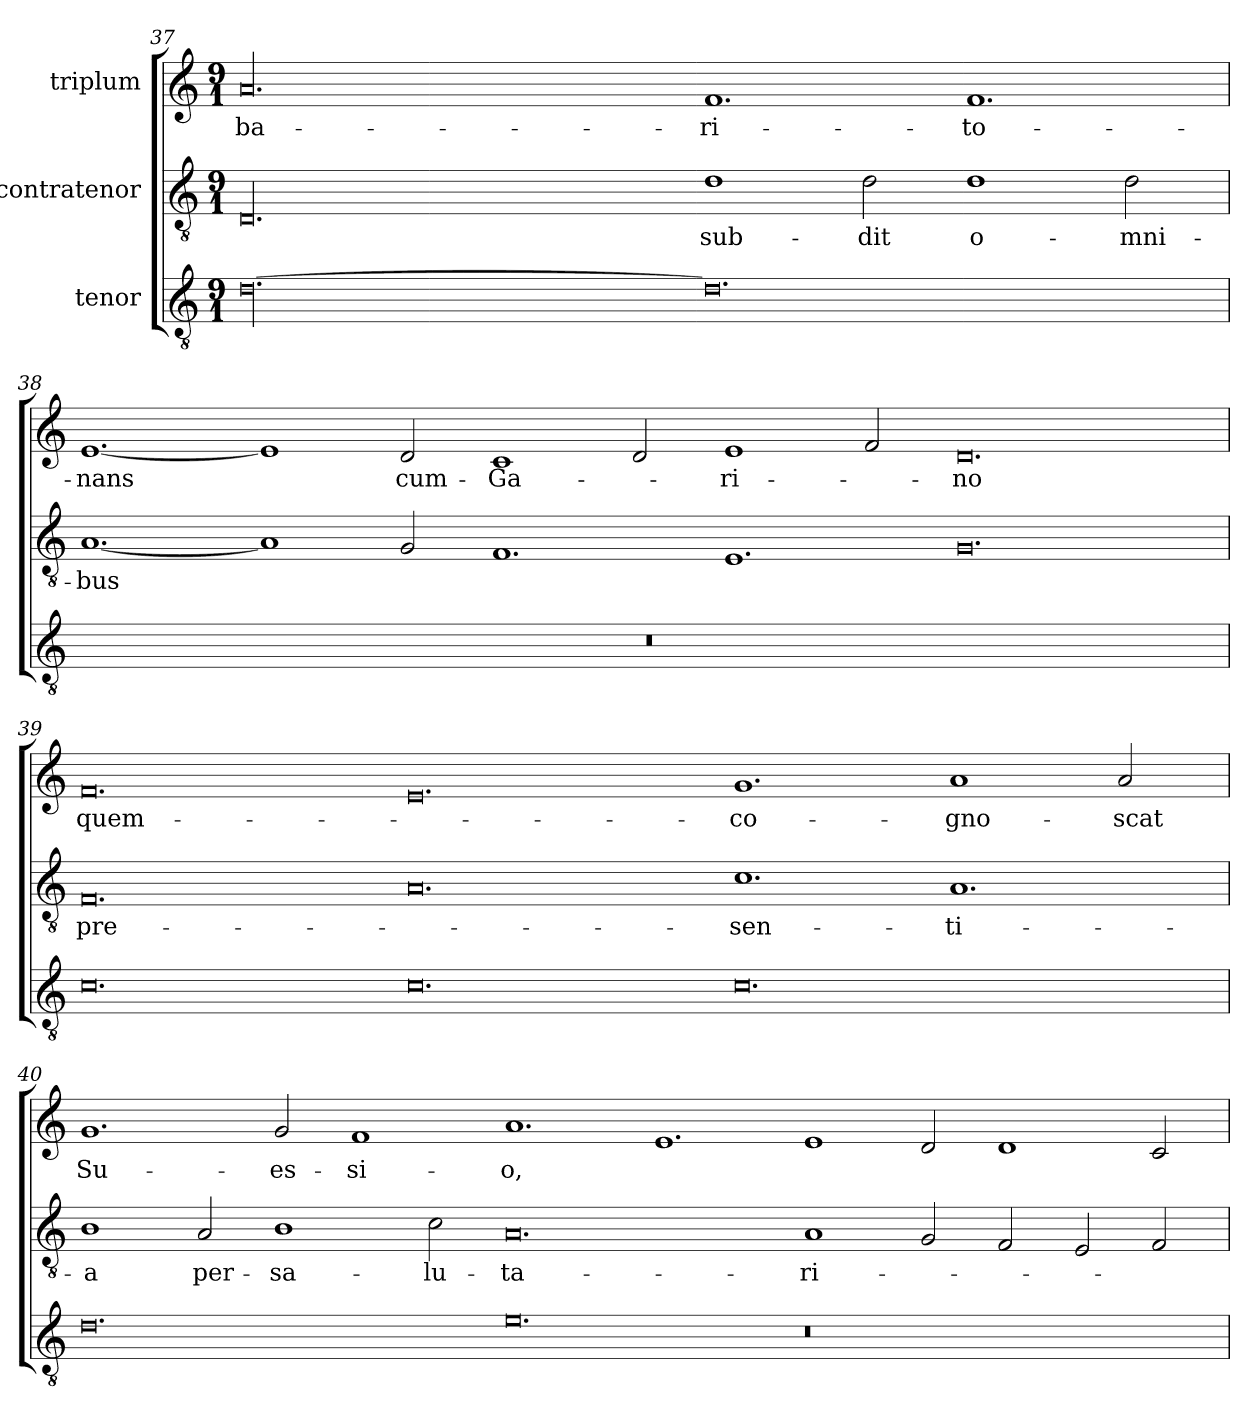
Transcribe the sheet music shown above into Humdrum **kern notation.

**kern	**kern	**text	**kern	**text
*part3	*part2	*part2	*part1	*part1
*staff3	*staff2	*staff2	*staff1	*staff1
*I"tenor	*I"contratenor	*	*I"triplum	*
*clefGv2	*clefGv2	*	*clefG2	*
*k[]	*k[]	*	*k[]	*
*C:	*C:	*	*C:	*
*M9/1	*M9/1	*	*M9/1	*
=37	=37	=37	=37	=37
[00.d\	00.D/	.	00.a/	ba-
0.d\]	1d\	sub-	1.f/	-ri-
.	2d\	-dit	.	.
.	1d\	o-	1.f/	-to-
.	2d\	-mni-	.	.
=38	=38	=38	=38	=38
1%9r	[1.A/	-bus	[1.e/	-nans
.	1A/]	.	1e/]	.
.	2G/	.	2d/	cum-
.	1.F/	.	1c/	Ga-
.	.	.	2d/	.
.	1.E/	.	1e/	-ri-
.	.	.	2f/	.
.	0.G/	.	0.d/	-no
=39	=39	=39	=39	=39
0.c\	0.F/	pre-	0.f/	quem-
0.c\	0.A/	.	0.e/	.
0.c\	1.c\	-sen-	1.g/	co-
.	1.A/	-ti-	1a/	-gno-
.	.	.	2a/	-scat
=40	=40	=40	=40	=40
0.d\	1B\	-a	1.g/	Su-
.	2A/	per-	.	.
.	1B\	sa-	2g/	-es-
.	.	.	1f/	-si-
.	2c\	-lu-	.	.
0.e\	0.A/	-ta-	1.a/	-o,
.	.	.	1.e/	.
0.r	1A/	-ri-	1e/	.
.	2G/	.	2d/	.
.	2F/	.	1d/	.
.	2E/	.	.	.
.	2F/	.	2c/	.
=	=	=	=	=
*-	*-	*-	*-	*-
